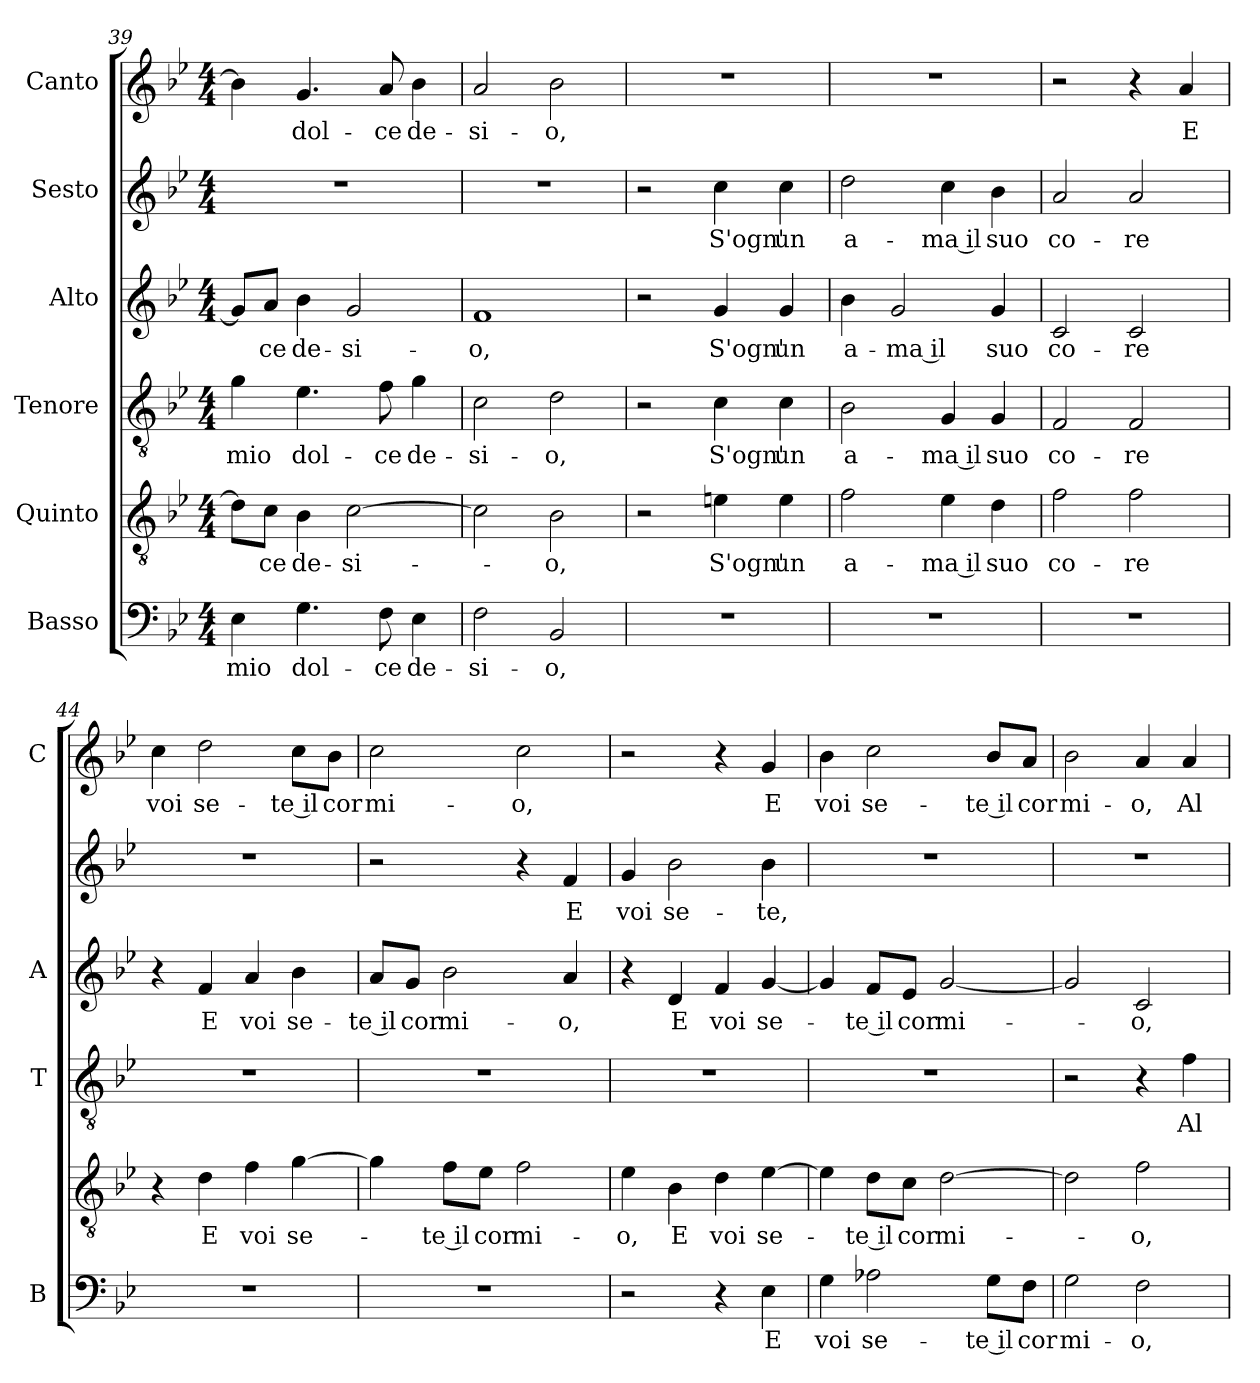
**kern	**text	**kern	**text	**kern	**text	**kern	**text	**kern	**text	**kern	**text
*part6	*part6	*part5	*part5	*part4	*part4	*part3	*part3	*part2	*part2	*part1	*part1
*staff6	*staff6	*staff5	*staff5	*staff4	*staff4	*staff3	*staff3	*staff2	*staff2	*staff1	*staff1
*I"Basso	*	*I"Quinto	*	*I"Tenore	*	*I"Alto	*	*I"Sesto	*	*I"Canto	*
*I'B	*	*	*	*I'T	*	*I'A	*	*	*	*I'C	*
*clefF4	*	*clefGv2	*	*clefGv2	*	*clefG2	*	*clefG2	*	*clefG2	*
*k[b-e-]	*	*k[b-e-]	*	*k[b-e-]	*	*k[b-e-]	*	*k[b-e-]	*	*k[b-e-]	*
*B-:	*	*B-:	*	*B-:	*	*B-:	*	*B-:	*	*B-:	*
*M4/4	*	*M4/4	*	*M4/4	*	*M4/4	*	*M4/4	*	*M4/4	*
=39	=39	=39	=39	=39	=39	=39	=39	=39	=39	=39	=39
!	!LO:LY:b	!	!	!	!LO:LY:b	!	!	!	!	!	!
4E-\	mio	8d\L]	.	4g\	mio	8g/L]	.	1r	.	4b-\]	.
!	!	!	!LO:LY:b	!	!	!	!LO:LY:b	!	!	!	!
.	.	8c\J	-ce	.	.	8a/J	-ce	.	.	.	.
!	!LO:LY:b	!	!LO:LY:b	!	!LO:LY:b	!	!LO:LY:b	!	!	!	!LO:LY:b
4.G\	dol-	4B-\	de-	4.e-\	dol-	4b-\	de-	.	.	4.g/	dol-
!	!	!	!LO:LY:b	!	!	!	!LO:LY:b	!	!	!	!
.	.	[2c\	-si-	.	.	2g/	-si-	.	.	.	.
!	!LO:LY:b	!	!	!	!LO:LY:b	!	!	!	!	!	!LO:LY:b
8F\	-ce	.	.	8f\	-ce	.	.	.	.	8a/	-ce
!	!LO:LY:b	!	!	!	!LO:LY:b	!	!	!	!	!	!LO:LY:b
4E-\	de-	.	.	4g\	de-	.	.	.	.	4b-\	de-
=40	=40	=40	=40	=40	=40	=40	=40	=40	=40	=40	=40
!	!LO:LY:b	!	!	!	!LO:LY:b	!	!LO:LY:b	!	!	!	!LO:LY:b
2F\	-si-	2c\]	.	2c\	-si-	1f	-o,	1r	.	2a/	-si-
!	!LO:LY:b	!	!LO:LY:b	!	!LO:LY:b	!	!	!	!	!	!LO:LY:b
2BB-/	-o,	2B-\	-o,	2d\	-o,	.	.	.	.	2b-\	-o,
!!LO:PB:g=z
=41	=41	=41	=41	=41	=41	=41	=41	=41	=41	=41	=41
1r	.	2r	.	2r	.	2r	.	2r	.	1r	.
!	!	!	!LO:LY:b	!	!LO:LY:b	!	!LO:LY:b	!	!LO:LY:b	!	!
.	.	4en\	S'ogn'	4c\	S'ogn'	4g/	S'ogn'	4cc\	S'ogn'	.	.
!	!	!	!LO:LY:b	!	!LO:LY:b	!	!LO:LY:b	!	!LO:LY:b	!	!
.	.	4e\	un	4c\	un	4g/	un	4cc\	un	.	.
=42	=42	=42	=42	=42	=42	=42	=42	=42	=42	=42	=42
!	!	!	!LO:LY:b	!	!LO:LY:b	!	!LO:LY:b	!	!LO:LY:b	!	!
1r	.	2f\	a-	2B-\	a-	4b-\	a-	2dd\	a-	1r	.
!	!	!	!	!	!	!	!LO:LY:b	!	!	!	!
.	.	.	.	.	.	2g/	-ma il	.	.	.	.
!	!	!	!LO:LY:b	!	!LO:LY:b	!	!	!	!LO:LY:b	!	!
.	.	4e-\	-ma il	4G/	-ma il	.	.	4cc\	-ma il	.	.
!	!	!	!LO:LY:b	!	!LO:LY:b	!	!LO:LY:b	!	!LO:LY:b	!	!
.	.	4d\	suo	4G/	suo	4g/	suo	4b-\	suo	.	.
=43	=43	=43	=43	=43	=43	=43	=43	=43	=43	=43	=43
!	!	!	!LO:LY:b	!	!LO:LY:b	!	!LO:LY:b	!	!LO:LY:b	!	!
1r	.	2f\	co-	2F/	co-	2c/	co-	2a/	co-	2r	.
!	!	!	!LO:LY:b	!	!LO:LY:b	!	!LO:LY:b	!	!LO:LY:b	!	!
.	.	2f\	-re	2F/	-re	2c/	-re	2a/	-re	4r	.
!	!	!	!	!	!	!	!	!	!	!	!LO:LY:b
.	.	.	.	.	.	.	.	.	.	4a/	E
=44	=44	=44	=44	=44	=44	=44	=44	=44	=44	=44	=44
!	!	!	!	!	!	!	!	!	!	!	!LO:LY:b
1r	.	4r	.	1r	.	4r	.	1r	.	4cc\	voi
!	!	!	!LO:LY:b	!	!	!	!LO:LY:b	!	!	!	!LO:LY:b
.	.	4d\	E	.	.	4f/	E	.	.	2dd\	se-
!	!	!	!LO:LY:b	!	!	!	!LO:LY:b	!	!	!	!
.	.	4f\	voi	.	.	4a/	voi	.	.	.	.
!	!	!	!LO:LY:b	!	!	!	!LO:LY:b	!	!	!	!LO:LY:b
.	.	[4g\	se-	.	.	4b-\	se-	.	.	8cc\L	-te il
!	!	!	!	!	!	!	!	!	!	!	!LO:LY:b
.	.	.	.	.	.	.	.	.	.	8b-\J	cor
=45	=45	=45	=45	=45	=45	=45	=45	=45	=45	=45	=45
!	!	!	!	!	!	!	!LO:LY:b	!	!	!	!LO:LY:b
1r	.	4g\]	.	1r	.	8a/L	-te il	2r	.	2cc\	mi-
!	!	!	!	!	!	!	!LO:LY:b	!	!	!	!
.	.	.	.	.	.	8g/J	cor	.	.	.	.
!	!	!	!LO:LY:b	!	!	!	!LO:LY:b	!	!	!	!
.	.	8f\L	-te il	.	.	2b-\	mi-	.	.	.	.
!	!	!	!LO:LY:b	!	!	!	!	!	!	!	!
.	.	8e-\J	cor	.	.	.	.	.	.	.	.
!	!	!	!LO:LY:b	!	!	!	!	!	!	!	!LO:LY:b
.	.	2f\	mi-	.	.	.	.	4r	.	2cc\	-o,
!	!	!	!	!	!	!	!LO:LY:b	!	!LO:LY:b	!	!
.	.	.	.	.	.	4a/	-o,	4f/	E	.	.
=46	=46	=46	=46	=46	=46	=46	=46	=46	=46	=46	=46
!	!	!	!LO:LY:b	!	!	!	!	!	!LO:LY:b	!	!
2r	.	4e-\	-o,	1r	.	4r	.	4g/	voi	2r	.
!	!	!	!LO:LY:b	!	!	!	!LO:LY:b	!	!LO:LY:b	!	!
.	.	4B-\	E	.	.	4d/	E	2b-\	se-	.	.
!	!	!	!LO:LY:b	!	!	!	!LO:LY:b	!	!	!	!
4r	.	4d\	voi	.	.	4f/	voi	.	.	4r	.
!	!LO:LY:b	!	!LO:LY:b	!	!	!	!LO:LY:b	!	!LO:LY:b	!	!LO:LY:b
4E-\	E	[4e-\	se-	.	.	[4g/	se-	4b-\	-te,	4g/	E
=47	=47	=47	=47	=47	=47	=47	=47	=47	=47	=47	=47
!	!LO:LY:b	!	!	!	!	!	!	!	!	!	!LO:LY:b
4G\	voi	4e-\]	.	1r	.	4g/]	.	1r	.	4b-\	voi
!	!LO:LY:b	!	!LO:LY:b	!	!	!	!LO:LY:b	!	!	!	!LO:LY:b
2A-X\	se-	8d\L	-te il	.	.	8f/L	-te il	.	.	2cc\	se-
!	!	!	!LO:LY:b	!	!	!	!LO:LY:b	!	!	!	!
.	.	8c\J	cor	.	.	8e-/J	cor	.	.	.	.
!	!	!	!LO:LY:b	!	!	!	!LO:LY:b	!	!	!	!
.	.	[2d\	mi-	.	.	[2g/	mi-	.	.	.	.
!	!LO:LY:b	!	!	!	!	!	!	!	!	!	!LO:LY:b
8G\L	-te il	.	.	.	.	.	.	.	.	8b-/L	-te il
!	!LO:LY:b	!	!	!	!	!	!	!	!	!	!LO:LY:b
8F\J	cor	.	.	.	.	.	.	.	.	8a/J	cor
=48	=48	=48	=48	=48	=48	=48	=48	=48	=48	=48	=48
!	!LO:LY:b	!	!	!	!	!	!	!	!	!	!LO:LY:b
2G\	mi-	2d\]	.	2r	.	2g/]	.	1r	.	2b-\	mi-
!	!LO:LY:b	!	!LO:LY:b	!	!	!	!LO:LY:b	!	!	!	!LO:LY:b
2F\	-o,	2f\	-o,	4r	.	2c/	-o,	.	.	4a/	-o,
!	!	!	!	!	!LO:LY:b	!	!	!	!	!	!LO:LY:b
.	.	.	.	4f\	Al-	.	.	.	.	4a/	Al-
=	=	=	=	=	=	=	=	=	=	=	=
*-	*-	*-	*-	*-	*-	*-	*-	*-	*-	*-	*-
